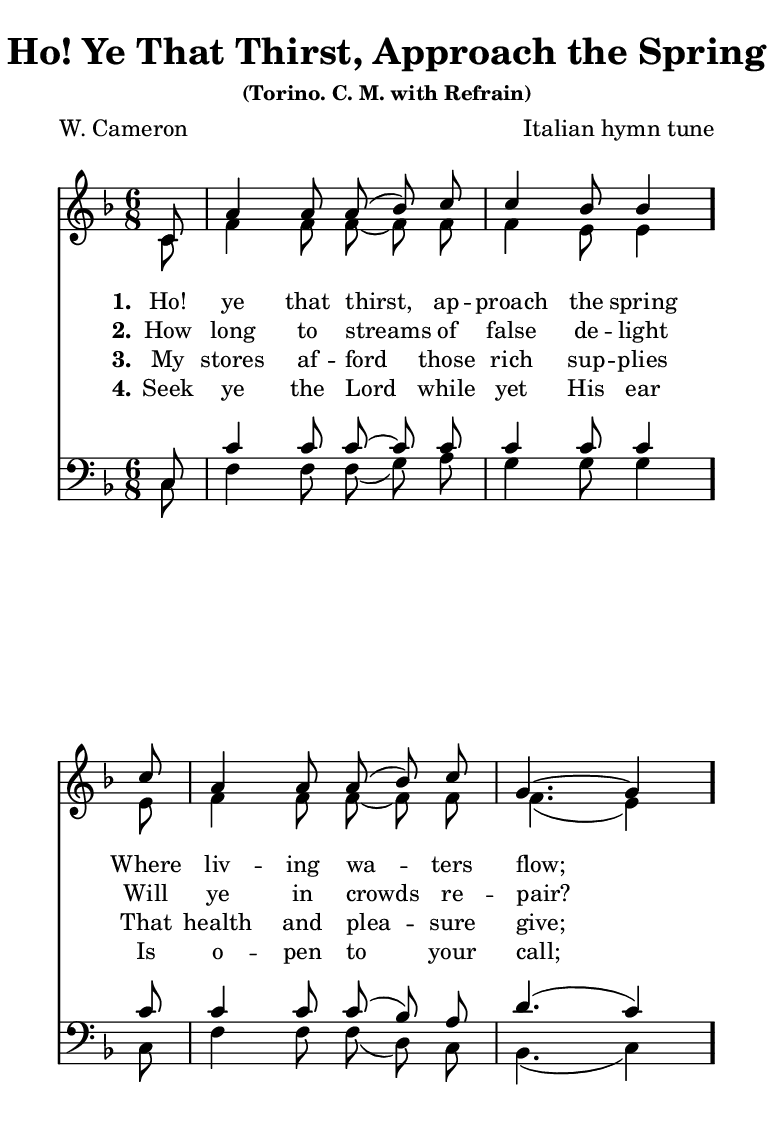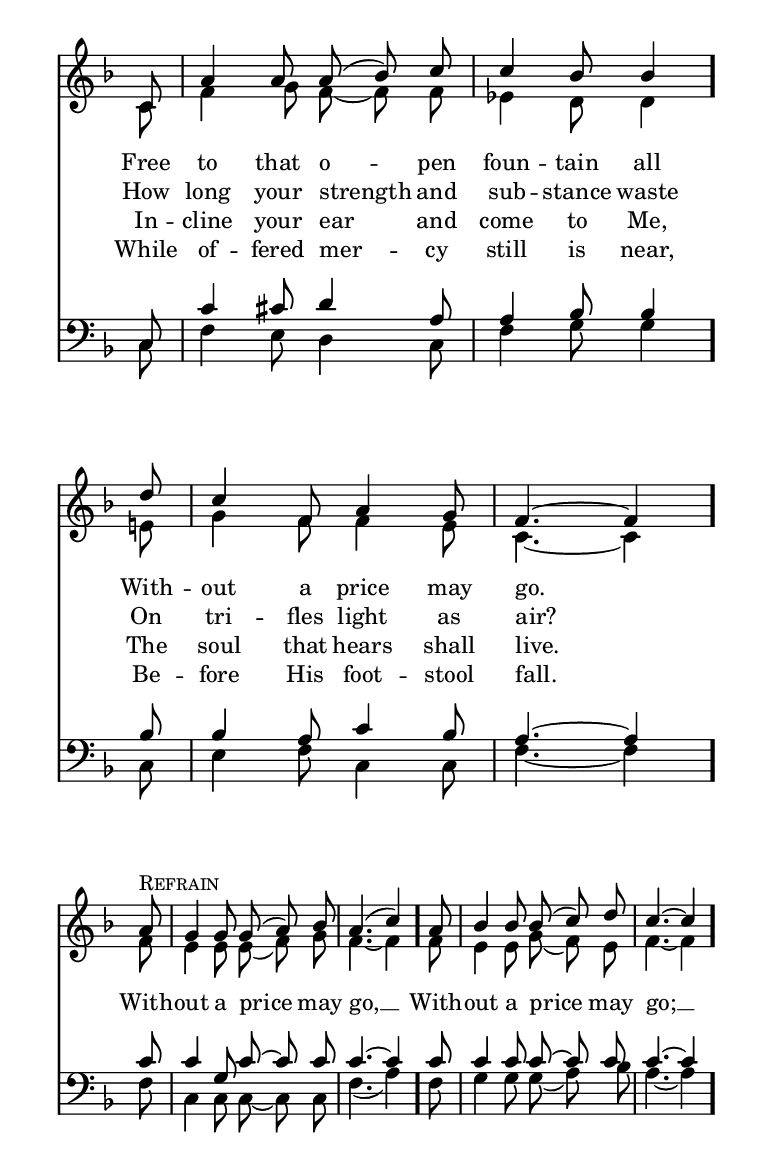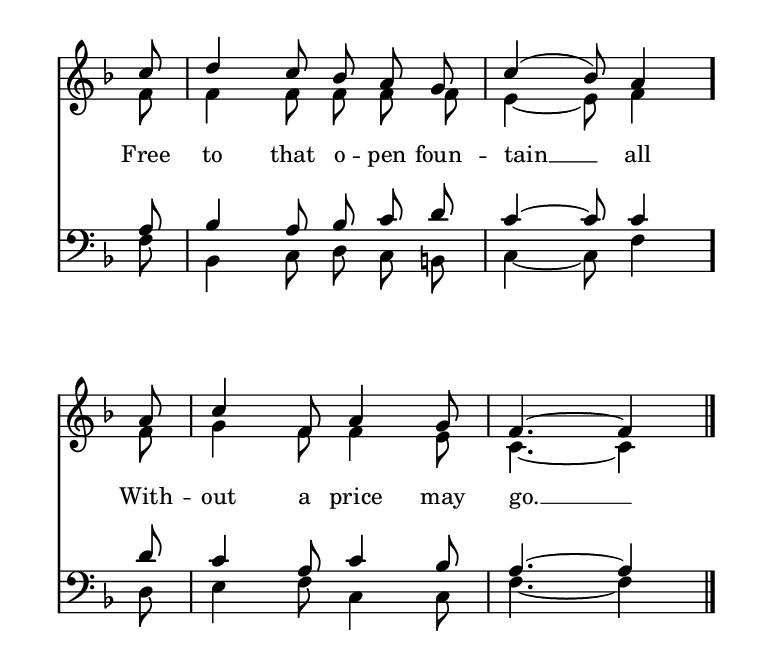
\include "common/global.ily"
\paper {
  \include "common/paper.ily"
  %ragged-bottom = ##t
  %ragged-last-bottom = ##t
  %systems-per-page = ##f
  %page-count = ##f
}

\header{
  title = "Ho! Ye That Thirst, Approach the Spring"
  subsubtitle = "(Torino. C. M. with Refrain)"
  %meter = "C.M. with Refrain"
  poet = "W. Cameron"
  composer = "Italian hymn tune" % TODO titlecase ?
  %copyright = ""
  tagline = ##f
}

% for fermata in MIDI
ta = { \tempo 4=80 }
tb = { \tempo 4=40 }

patternAA = { c8 | c4 c8 c8 c8 c8 | c4 c8 c4 }
patternAB = { c8 | c4 c8 c4    c8 | c4 c8 c4 }

patternBA = { c8 | c4 c8 c8 c8 c8 | c4.   c4 }
patternBB = { c8 | c4 c8 c4    c8 | c4.   c4 }
patternBC = { \patternAA }

global = {
  \include "common/overrides.ily"
  \override Staff.TimeSignature.style = #'()
  \time 6/8
  \override Score.MetronomeMark.transparent = ##t % hide all fermata changes too
  \ta
  \key f \major
  \partial 8
  \autoBeamOff
}

notesSoprano = {
\global
\relative c' {

  \changePitch \patternAA { c | a' a a( bes) c | c bes bes }
  \changePitch \patternBA { c | a a a( bes) c | g ~ g }
  \changePitch \patternAA { c, | a' a a( bes) c | c bes bes }
  \changePitch \patternBB { d | c f, a g | f ~ f }

  << s^\markup { \small \caps "Refrain" }
  \changePitch \patternBA { a | g g g( a) bes | a( c) } >>
  \changePitch \patternBA { a | bes bes bes( c) d | c ~ c }
  \changePitch \patternBC { c | d c bes a g | c( bes) a }
  \changePitch \patternBB { a | c f, a g | f ~ f }

  \bar "|."

}
}

notesAlto = {
\global
\relative e' {

  \changePitch \patternAA { c | f f f ~ f f | f e e }
  \changePitch \patternBA { e | f f f ~ f f | f( e) }
  \changePitch \patternAA { c | f g f ~ f f | ees d d }
  \changePitch \patternBB { e | g f f e | c ~ c }

  \changePitch \patternBA { f | e e e( f) g | f ~ f }
  \changePitch \patternBA { f | e e g( f) e | f ~ f }
  \changePitch \patternBC { f | f f f f f | e ~ e f }
  \changePitch \patternBB { f | g f f e | c ~ c }

}
}

notesTenor = {
\global
\relative a, {

  \changePitch \patternAA { c | c' c c ~ c c | c c c }
  \changePitch \patternBA { c | c c c( bes) a | d( c) }
  \changePitch \patternAB { c, | c' cis d a | a bes bes }
  \changePitch \patternBB { bes | bes a c bes | a ~ a }

  \changePitch \patternBA { c | c g c ~ c c | c ~ c }
  \changePitch \patternBA { c | c c c ~ c c | c ~ c }
  \changePitch \patternBC { a | bes a bes c d | c ~ c c }
  \changePitch \patternBB { d | c a c bes | a ~ a }

}
}

notesBass = {
\global
\relative f {

  \changePitch \patternAA { c | f f f( g) a | g g g }
  \changePitch \patternBA { c, | f f f( d) c | bes( c) }
  \changePitch \patternAB { c | f e d c | f g g }
  \changePitch \patternBB { c, | e f c c | f ~ f }

  \changePitch \patternBA { f | c c c ~ c c | f( a) }
  \changePitch \patternBA { f | g g g( a) bes | a ~ a }
  \changePitch \patternBC { f | bes, c d c b | c ~ c f }
  \changePitch \patternBB { d | e f c c | f ~ f }

}
}

Refrain = \lyricmode {

With -- out a price may go, __ \bar "."
With -- out a price may go; __ \bar "." \break
Free to that o -- pen foun -- tain __ all \bar "."
With -- out a price may go. __ \bar "." \break

}

wordsA = \lyricmode {
\set stanza = "1."

Ho! ye that thirst, ap -- proach the spring \bar "."
Where liv -- ing wa -- ters flow; \bar "." \break
Free to that o -- pen foun -- tain all \bar "."
With -- out a price may go. \bar "." \break

}

wordsB = \lyricmode {
\set stanza = "2."

How long to streams of false de -- light
Will ye in crowds re -- pair?
How long your strength and sub -- stance waste
On tri -- fles light as air?

\Refrain

}

wordsC = \lyricmode {
\set stanza = "3."

My stores af -- ford those rich sup -- plies
That health and plea -- sure give;
In -- cline your ear and come to Me,
The soul that hears shall live.

}

wordsD = \lyricmode {
\set stanza = "4."

Seek ye the Lord while yet His ear
Is o -- pen to your call;
While of -- fered mer -- cy still is near,
Be -- fore His foot -- stool fall.

}

\score {
  \context ChoirStaff <<
    \context Staff = upper <<
      \set ChoirStaff.systemStartDelimiter = #'SystemStartBar
      \context Voice  = sopranos { \voiceOne << \notesSoprano >> }
      \context Voice  = altos { \voiceTwo << \notesAlto >> }
      \context Lyrics = one   \lyricsto sopranos \wordsA
      \context Lyrics = two   \lyricsto sopranos \wordsB
      \context Lyrics = three \lyricsto sopranos \wordsC
      \context Lyrics = four  \lyricsto sopranos \wordsD
    >>
    \context Staff = men <<
      \clef bass
      \context Voice  = tenors { \voiceOne << \notesTenor >> }
      \context Voice  = basses { \voiceTwo << \notesBass >> }
    >>
  >>
  \layout {
    \include "common/layout.ily"
  }
  \midi{
    \include "common/midi.ily"
  }
}

\version "2.18.0"  % necessary for upgrading to future LilyPond versions.

% vi:set et ts=2 sw=2 ai nocindent syntax=lilypond
